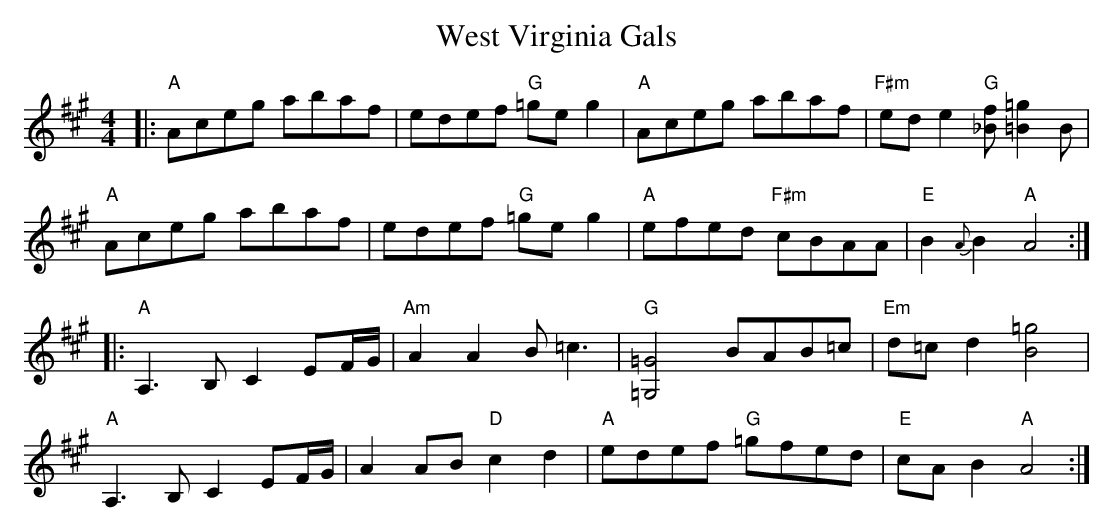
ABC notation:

X:1
T: West Virginia Gals
M: 4/4
L: 1/8
K: A
|:\
"A"Aceg abaf|edef "G"=geg2|"A"Aceg abaf|"F#m"ede2"G"[_Bf][=B2=g2]B|
"A"Aceg abaf|edef "G"=geg2|"A"efed "F#m"cBAA|"E"B2{A}B2"A"A4:|
|:\
"A"A,3B,C2EF/G/|"Am"A2A2B=c3|"G"[=G,4=G4]BAB=c|"Em"d=c d2[B4=g4]|
"A"A,3B,C2EF/G/|A2AB "D"c2d2|"A"edef "G"=gfed|"E"cAB2"A"A4:|
